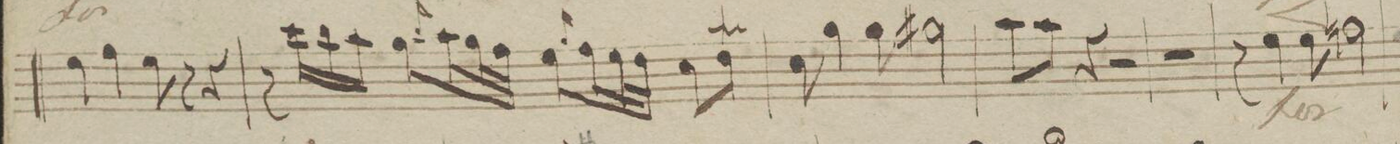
**kern	**dynam
*I"Clarinetto Imo in B.	*
*clefG2	*
*k[b-]	*
*met(c)	*
*M4/4	*
4dd\	.
4ee\	.
8dd\	.
8r	.
4r	.
=34	=34
16r	.
16bb-\LL	.
16aa\	.
16gg\JJ	.
8ff\L	.
16qqaa/	.
16gg\L	.
32ff\L	.
32ee\JJJ	.
8dd\L	.
16qqff/	.
16ee\L	.
32dd\L	.
32cc\JJJ	.
8b-\L	.
8ccT\J	.
=35	=35
8b-\	.
4ff\	.
8ff\	.
2ff#X\	.
=36	=36
8gg\L	.
8gg\J	.
4r	.
2r	.
=37	=37
1r	.
=38	=38
8r	.
4dd\	f
8dd\	.
2ee-\	.
=39	=39
*-	*-
